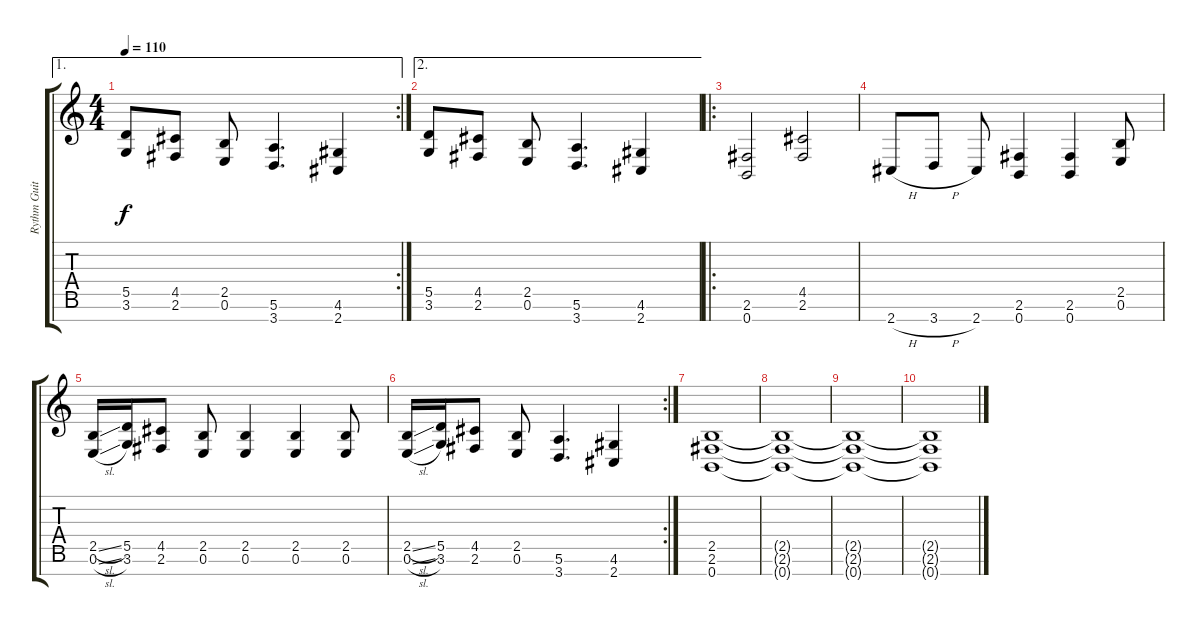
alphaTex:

\track ("Rythm Guitar" "Rythm Guit") {instrument distortionguitar}
\staff {score tabs}
\tuning (E4 B3 G3 D3 A2 E2 B1) {hide}
\ae 1
\rc 2
\ts (4 4)
\tempo 110
\clef g2
\ks c
(5.5 3.6).8{dy f} (4.5 2.6).8 (2.5 0.6).8 (5.6 3.7).4{d} (4.6 2.7).4 |
\ae 2
(5.5 3.6).8 (4.5 2.6).8 (2.5 0.6).8 (5.6 3.7).4{d} (4.6 2.7).4 |
\ro
(2.6 0.7).2 (4.5 2.6).2 |
2.7{h}.8 3.7{h}.8 2.7.8 (2.6 0.7).4 (2.6 0.7).4 (2.5 0.6).8 |
(2.5{sl} 0.6{sl}).16 (5.5 3.6).16 (4.5 2.6).8 (2.5 0.6).8 (2.5 0.6).4 (2.5 0.6).4 (2.5 0.6).8 |
\rc 2
(2.5{sl} 0.6{sl}).16 (5.5 3.6).16 (4.5 2.6).8 (2.5 0.6).8 (5.6 3.7).4{d} (4.6 2.7).4 |
(2.5 2.6 0.7).1{volume 0} |
(2.5{t} 2.6{t} 0.7{t}).1 |
(2.5{t} 2.6{t} 0.7{t}).1 |
(2.5{t} 2.6{t} 0.7{t}).1
